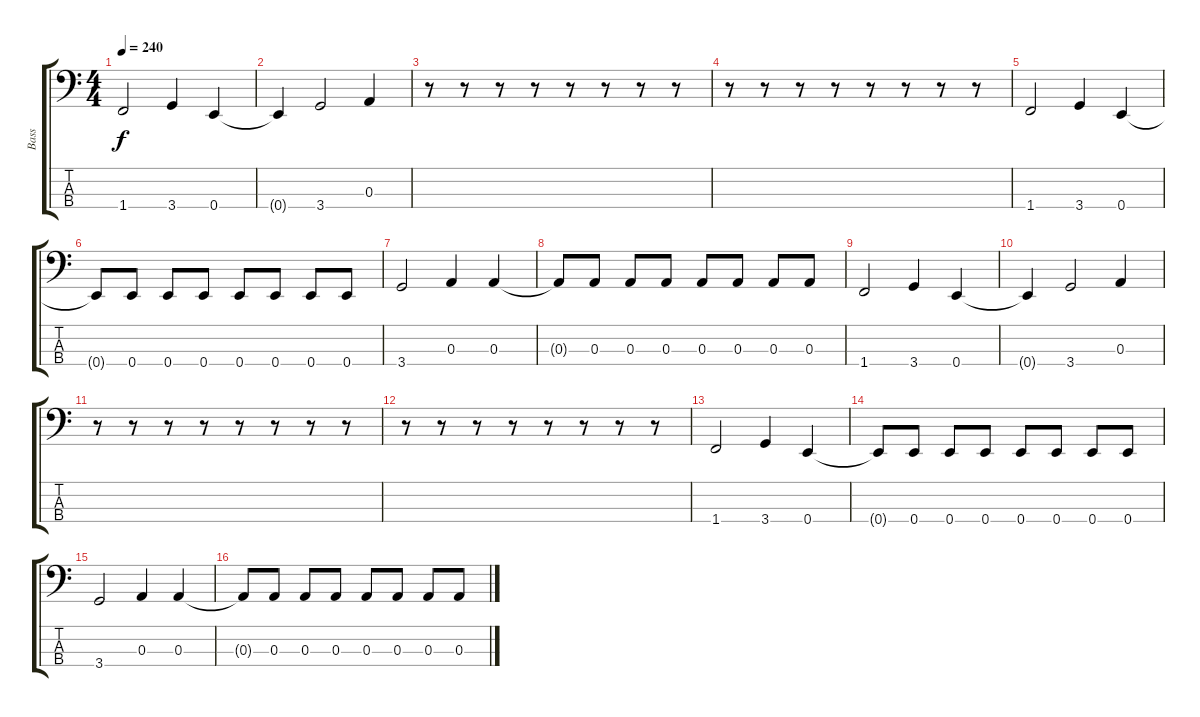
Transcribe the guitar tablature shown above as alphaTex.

\track ("Bass" "Bass") {instrument electricbassfinger}
\staff {score tabs}
\tuning (G2 D2 A1 E1) {hide}
\ts (4 4)
\tempo 240
\clef f4
\ks c
1.4.2{dy f} 3.4.4 0.4.4 |
0.4{t}.4 3.4.2 0.3.4 |
r.8 r.8 r.8 r.8 r.8 r.8 r.8 r.8 |
r.8 r.8 r.8 r.8 r.8 r.8 r.8 r.8 |
1.4.2 3.4.4 0.4.4 |
0.4{t}.8 0.4.8 0.4.8 0.4.8 0.4.8 0.4.8 0.4.8 0.4.8 |
3.4.2 0.3.4 0.3.4 |
0.3{t}.8 0.3.8 0.3.8 0.3.8 0.3.8 0.3.8 0.3.8 0.3.8 |
1.4.2 3.4.4 0.4.4 |
0.4{t}.4 3.4.2 0.3.4 |
r.8 r.8 r.8 r.8 r.8 r.8 r.8 r.8 |
r.8 r.8 r.8 r.8 r.8 r.8 r.8 r.8 |
1.4.2 3.4.4 0.4.4 |
0.4{t}.8 0.4.8 0.4.8 0.4.8 0.4.8 0.4.8 0.4.8 0.4.8 |
3.4.2 0.3.4 0.3.4 |
0.3{t}.8 0.3.8 0.3.8 0.3.8 0.3.8 0.3.8 0.3.8 0.3.8
